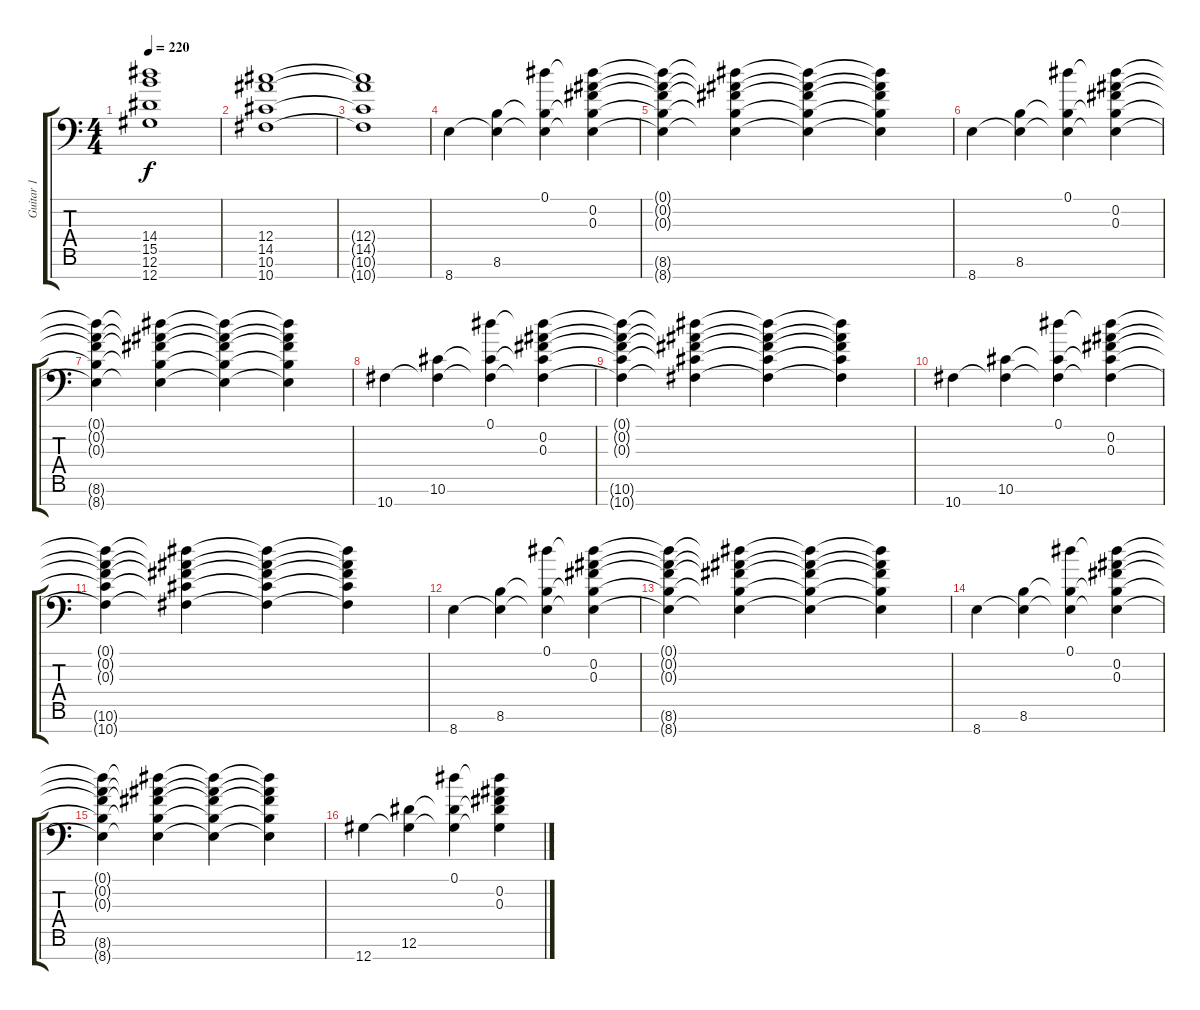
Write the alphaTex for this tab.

\track ("Guitar 1" "Guitar 1") {instrument overdrivenguitar}
\staff {score tabs}
\tuning (Eb4 Bb3 Gb3 Db3 Ab2 Eb2 Ab1) {hide}
\ts (4 4)
\tempo 220
\clef f4
\ks c
(14.4{t} 15.5{t} 12.6{t} 12.7{t}).1{dy f} |
(12.4 14.5 10.6 10.7).1 |
(12.4{t} 14.5{t} 10.6{t} 10.7{t}).1 |
8.7.4 (8.6 8.7{t}).4 (0.1 8.6{t} 8.7{t}).4 (0.1{t} 0.2 0.3 8.6{t} 8.7{t}).4 |
(0.1{t} 0.2{t} 0.3{t} 8.6{t} 8.7{t}).4 (0.1{t} 0.2{t} 0.3{t} 8.6{t} 8.7{t}).4 (0.1{t} 0.2{t} 0.3{t} 8.6{t} 8.7{t}).4 (0.1{t} 0.2{t} 0.3{t} 8.6{t} 8.7{t}).4 |
8.7.4 (8.6 8.7{t}).4 (0.1 8.6{t} 8.7{t}).4 (0.1{t} 0.2 0.3 8.6{t} 8.7{t}).4 |
(0.1{t} 0.2{t} 0.3{t} 8.6{t} 8.7{t}).4 (0.1{t} 0.2{t} 0.3{t} 8.6{t} 8.7{t}).4 (0.1{t} 0.2{t} 0.3{t} 8.6{t} 8.7{t}).4 (0.1{t} 0.2{t} 0.3{t} 8.6{t} 8.7{t}).4 |
10.7.4 (10.6 10.7{t}).4 (0.1 10.6{t} 10.7{t}).4 (0.1{t} 0.2 0.3 10.6{t} 10.7{t}).4 |
(0.1{t} 0.2{t} 0.3{t} 10.6{t} 10.7{t}).4 (0.1{t} 0.2{t} 0.3{t} 10.6{t} 10.7{t}).4 (0.1{t} 0.2{t} 0.3{t} 10.6{t} 10.7{t}).4 (0.1{t} 0.2{t} 0.3{t} 10.6{t} 10.7{t}).4 |
10.7.4 (10.6 10.7{t}).4 (0.1 10.6{t} 10.7{t}).4 (0.1{t} 0.2 0.3 10.6{t} 10.7{t}).4 |
(0.1{t} 0.2{t} 0.3{t} 10.6{t} 10.7{t}).4 (0.1{t} 0.2{t} 0.3{t} 10.6{t} 10.7{t}).4 (0.1{t} 0.2{t} 0.3{t} 10.6{t} 10.7{t}).4 (0.1{t} 0.2{t} 0.3{t} 10.6{t} 10.7{t}).4 |
8.7.4 (8.6 8.7{t}).4 (0.1 8.6{t} 8.7{t}).4 (0.1{t} 0.2 0.3 8.6{t} 8.7{t}).4 |
(0.1{t} 0.2{t} 0.3{t} 8.6{t} 8.7{t}).4 (0.1{t} 0.2{t} 0.3{t} 8.6{t} 8.7{t}).4 (0.1{t} 0.2{t} 0.3{t} 8.6{t} 8.7{t}).4 (0.1{t} 0.2{t} 0.3{t} 8.6{t} 8.7{t}).4 |
8.7.4 (8.6 8.7{t}).4 (0.1 8.6{t} 8.7{t}).4 (0.1{t} 0.2 0.3 8.6{t} 8.7{t}).4 |
(0.1{t} 0.2{t} 0.3{t} 8.6{t} 8.7{t}).4 (0.1{t} 0.2{t} 0.3{t} 8.6{t} 8.7{t}).4 (0.1{t} 0.2{t} 0.3{t} 8.6{t} 8.7{t}).4 (0.1{t} 0.2{t} 0.3{t} 8.6{t} 8.7{t}).4 |
12.7.4 (12.6 12.7{t}).4 (0.1 12.6{t} 12.7{t}).4 (0.1{t} 0.2 0.3 12.6{t} 12.7{t}).4
